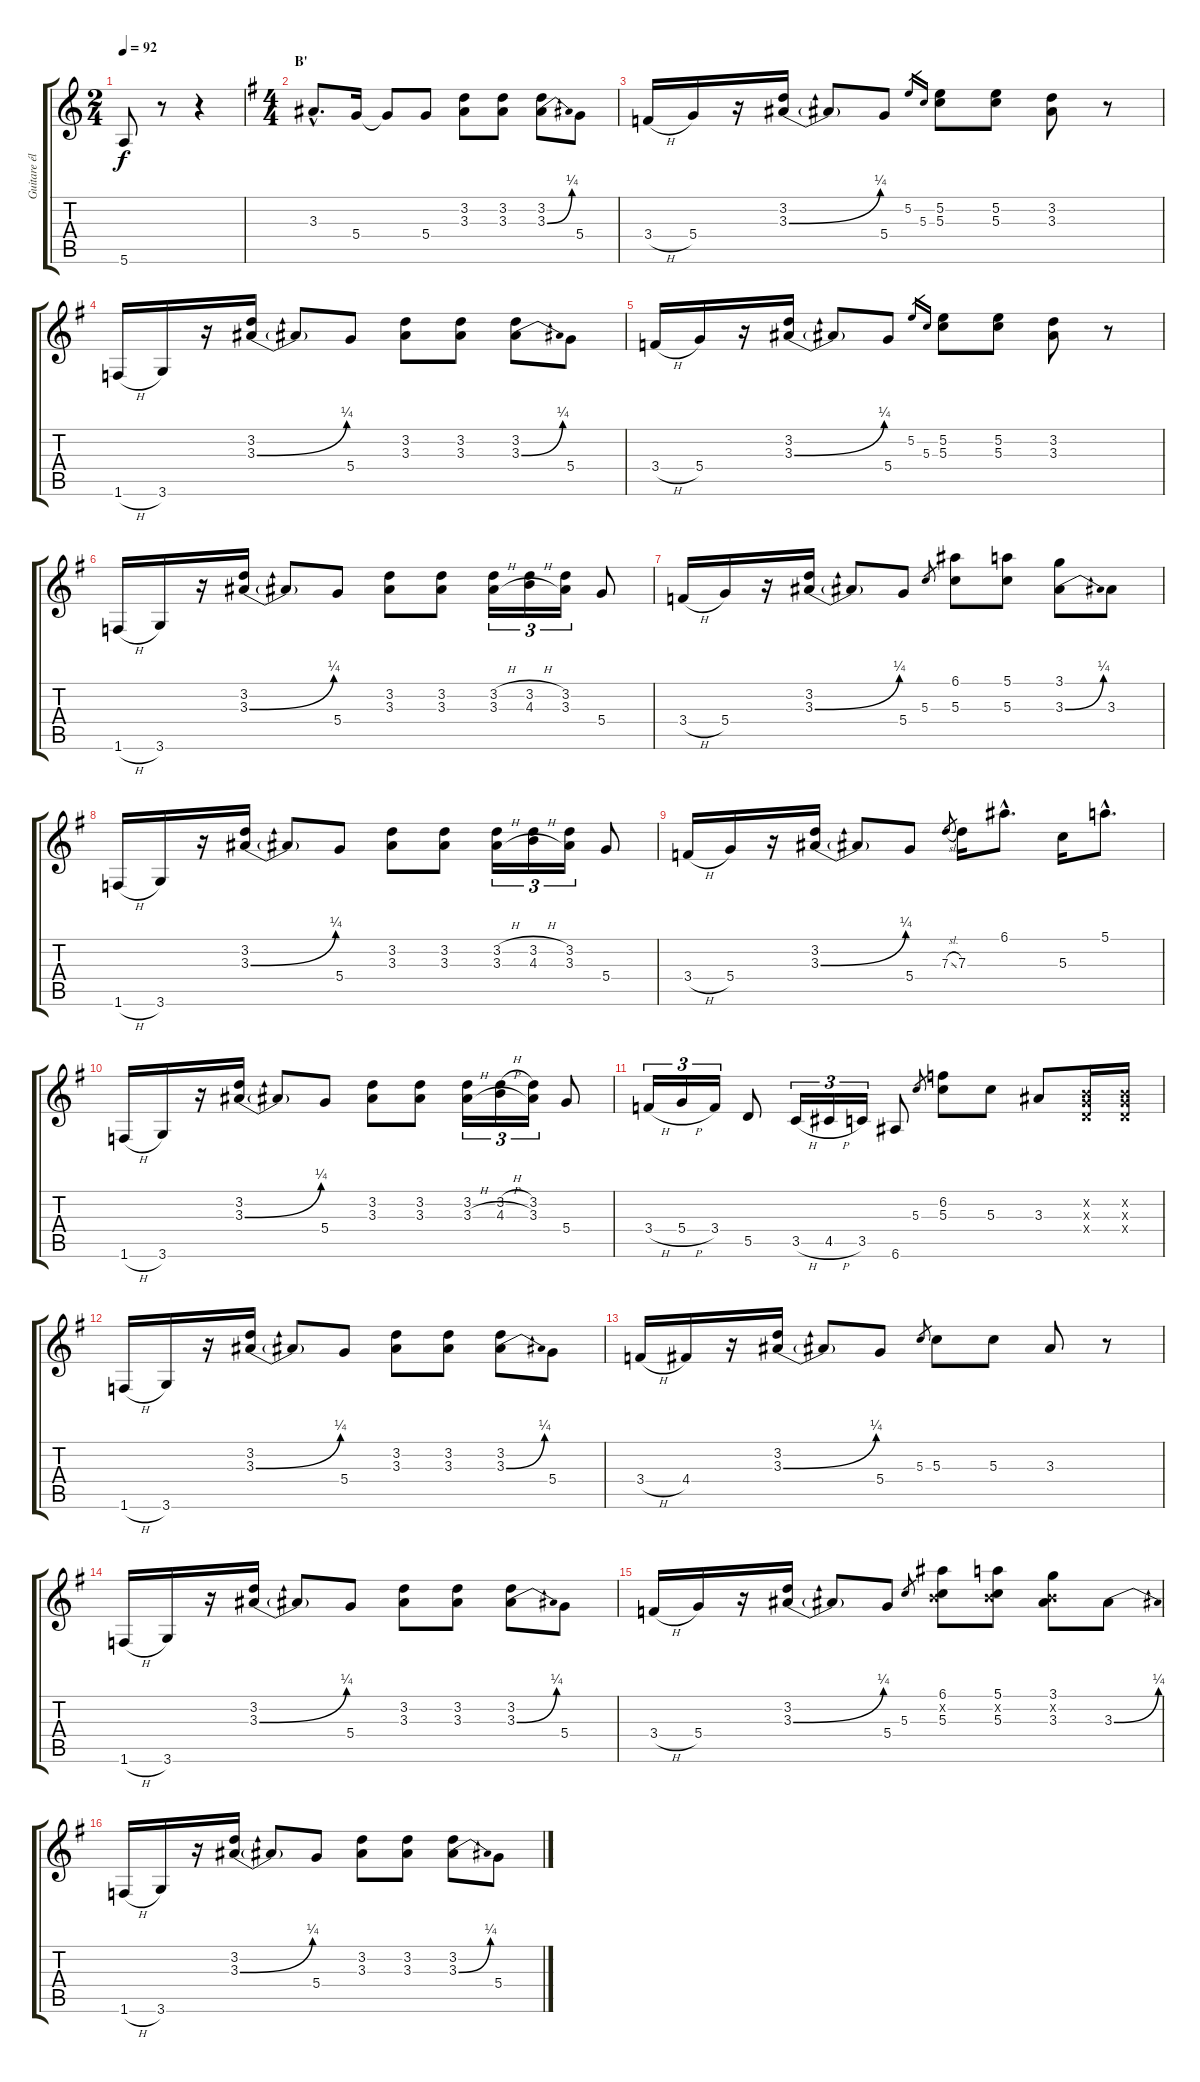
\track ("Guitare électrique" "Guitare él") {instrument electricguitarclean}
\staff {score tabs}
\tuning (E4 B3 G3 D3 A2 E2) {hide}
\ts (2 4)
\tempo 92
\clef g2
\ks c
5.6.8{dy f} r.8 r.4 |
\ts (4 4)
\section ("" "B'")
\ks g
3.3{hac}.8{d} 5.4.16 5.4{t}.8 5.4.8 (3.2 3.3).8 (3.2 3.3).8 (3.2 3.3{be (bend 0 0 60 1)}).8 5.4.8 |
3.4{h}.16 5.4.16 r.16 (3.2 3.3{be (bend 0 0 60 1)}).16 3.3{t}.8 5.4.8 5.2.16{gr} 5.3.16{gr} (5.2 5.3).8 (5.2 5.3).8 (3.2 3.3).8 r.8 |
1.6{h}.16 3.6.16 r.16 (3.2 3.3{be (bend 0 0 60 1)}).16 3.3{t}.8 5.4.8 (3.2 3.3).8 (3.2 3.3).8 (3.2 3.3{be (bend 0 0 60 1)}).8 5.4.8 |
3.4{h}.16 5.4.16 r.16 (3.2 3.3{be (bend 0 0 60 1)}).16 3.3{t}.8 5.4.8 5.2.16{gr} 5.3.16{gr} (5.2 5.3).8 (5.2 5.3).8 (3.2 3.3).8 r.8 |
1.6{h}.16 3.6.16 r.16 (3.2 3.3{be (bend 0 0 60 1)}).16 3.3{t}.8 5.4.8 (3.2 3.3).8 (3.2 3.3).8 (3.2{h} 3.3{h}).16{tu (3 2)} (3.2{h} 4.3{h}).16{tu (3 2)} (3.2 3.3).16{tu (3 2)} 5.4.8 |
3.4{h}.16 5.4.16 r.16 (3.2 3.3{be (bend 0 0 60 1)}).16 3.3{t}.8 5.4.8 5.3.8{gr} (6.1 5.3).8 (5.1 5.3).8 (3.1 3.3{be (bend 0 0 60 1)}).8 3.3.8 |
1.6{h}.16 3.6.16 r.16 (3.2 3.3{be (bend 0 0 60 1)}).16 3.3{t}.8 5.4.8 (3.2 3.3).8 (3.2 3.3).8 (3.2{h} 3.3{h}).16{tu (3 2)} (3.2{h} 4.3{h}).16{tu (3 2)} (3.2 3.3).16{tu (3 2)} 5.4.8 |
3.4{h}.16 5.4.16 r.16 (3.2 3.3{be (bend 0 0 60 1)}).16 3.3{t}.8 5.4.8 7.3{sl}.8{gr} 7.3.16 6.1{hac}.8{d} 5.3.16 5.1{hac}.8{d} |
1.6{h}.16 3.6.16 r.16 (3.2 3.3{be (bend 0 0 60 1)}).16 3.3{t}.8 5.4.8 (3.2 3.3).8 (3.2 3.3).8 (3.2 3.3{h}).16{tu (3 2)} (3.2{h} 4.3{h}).16{tu (3 2)} (3.2 3.3).16{tu (3 2)} 5.4.8 |
3.4{h}.16{tu (3 2)} 5.4{h}.16{tu (3 2)} 3.4.16{tu (3 2)} 5.5.8 3.5{h}.16{tu (3 2)} 4.5{h}.16{tu (3 2)} 3.5.16{tu (3 2)} 6.6.8 5.3.8{gr} (6.2 5.3).8 5.3.8 3.3.8 (0.2{x} 0.3{x} 0.4{x}).16 (0.2{x} 0.3{x} 0.4{x}).16 |
1.6{h}.16 3.6.16 r.16 (3.2 3.3{be (bend 0 0 60 1)}).16 3.3{t}.8 5.4.8 (3.2 3.3).8 (3.2 3.3).8 (3.2 3.3{be (bend 0 0 60 1)}).8 5.4.8 |
3.4{h}.16 4.4.16 r.16 (3.2 3.3{be (bend 0 0 60 1)}).16 3.3{t}.8 5.4.8 5.3.8{gr} 5.3.8 5.3.8 3.3.8 r.8 |
1.6{h}.16 3.6.16 r.16 (3.2 3.3{be (bend 0 0 60 1)}).16 3.3{t}.8 5.4.8 (3.2 3.3).8 (3.2 3.3).8 (3.2 3.3{be (bend 0 0 60 1)}).8 5.4.8 |
3.4{h}.16 5.4.16 r.16 (3.2 3.3{be (bend 0 0 60 1)}).16 3.3{t}.8 5.4.8 5.3.8{gr} (6.1 0.2{x} 5.3).8 (5.1 0.2{x} 5.3).8 (3.1 0.2{x} 3.3).8 3.3{be (bend 0 0 60 1)}.8 |
1.6{h}.16 3.6.16 r.16 (3.2 3.3{be (bend 0 0 60 1)}).16 3.3{t}.8 5.4.8 (3.2 3.3).8 (3.2 3.3).8 (3.2 3.3{be (bend 0 0 60 1)}).8 5.4.8
